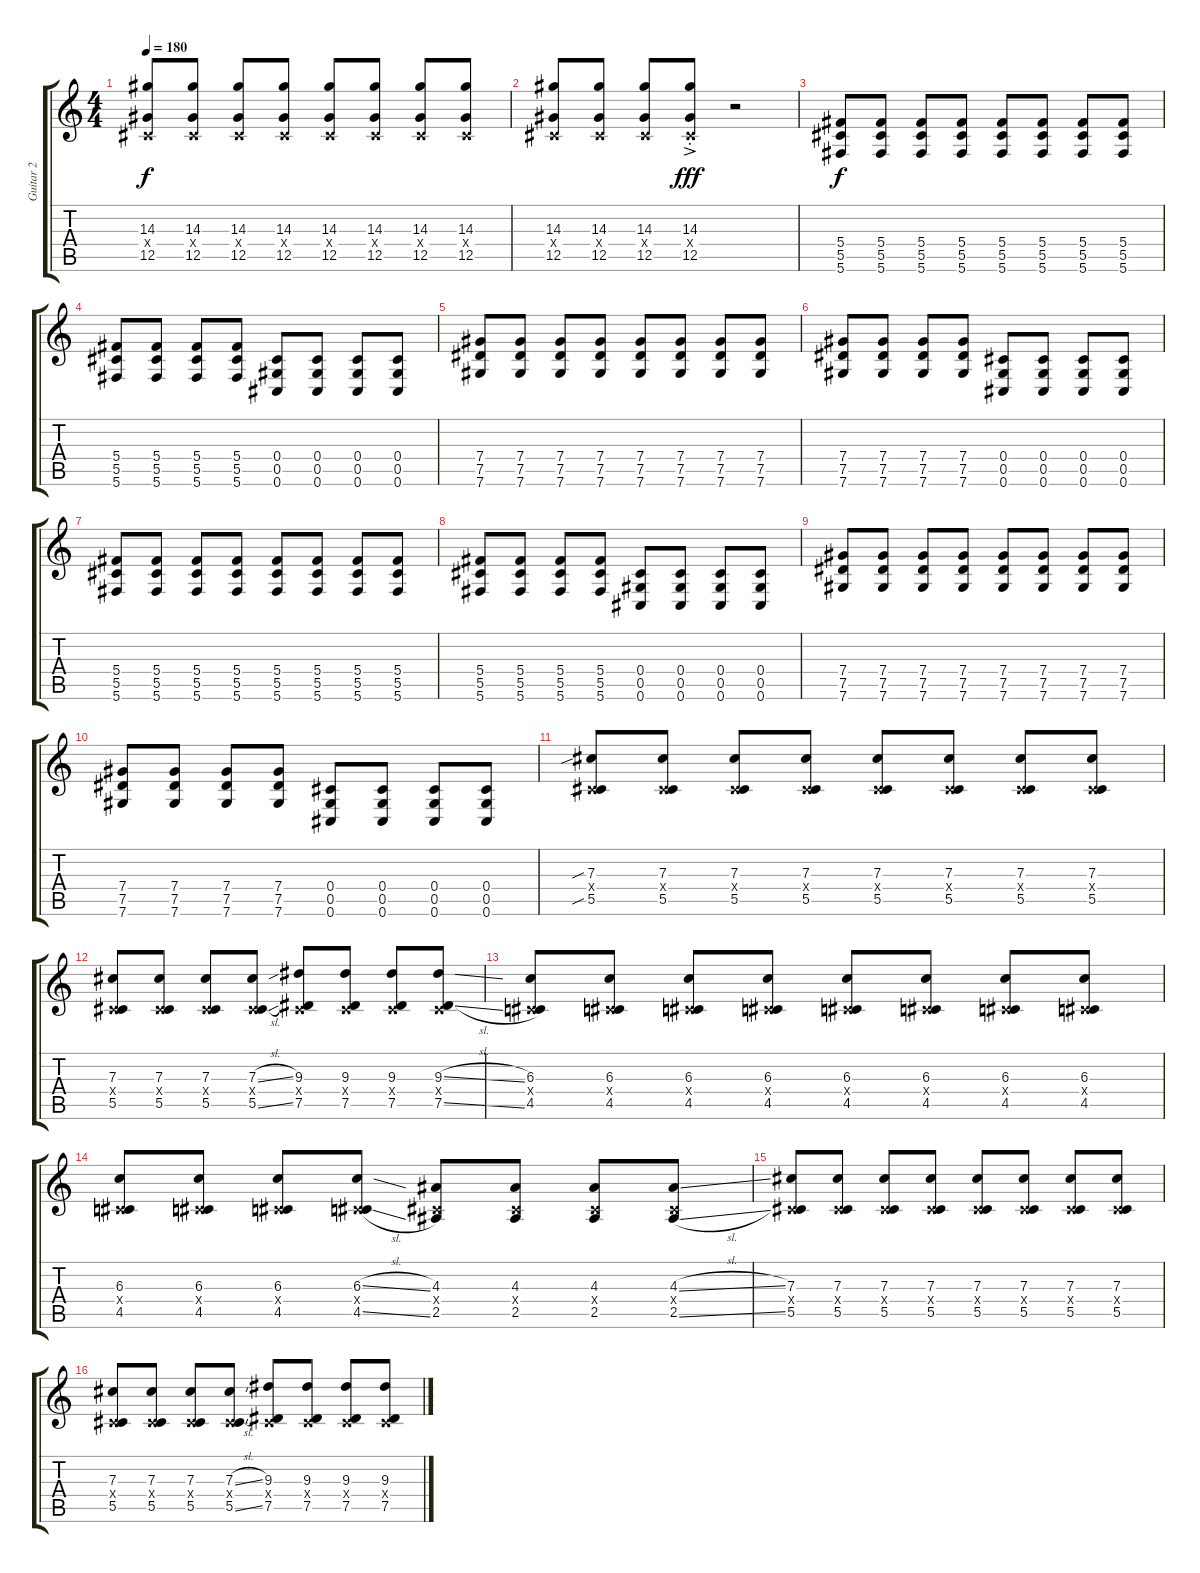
\track ("Guitar 2" "Guitar 2") {instrument distortionguitar}
\staff {score tabs}
\tuning (Eb4 Bb3 Gb3 Db3 Ab2 Db2) {hide}
\ts (4 4)
\tempo 180
\clef g2
\ks c
(14.3 0.4{x} 12.5).8{dy f} (14.3 0.4{x} 12.5).8 (14.3 0.4{x} 12.5).8 (14.3 0.4{x} 12.5).8 (14.3 0.4{x} 12.5).8 (14.3 0.4{x} 12.5).8 (14.3 0.4{x} 12.5).8 (14.3 0.4{x} 12.5).8 |
(14.3 0.4{x} 12.5).8 (14.3 0.4{x} 12.5).8 (14.3 0.4{x} 12.5).8 (14.3{ac st} 0.4{x} 12.5{ac st}).8{dy fff} r.2 |
(5.4 5.5 5.6).8{dy f} (5.4 5.5 5.6).8 (5.4 5.5 5.6).8 (5.4 5.5 5.6).8 (5.4 5.5 5.6).8 (5.4 5.5 5.6).8 (5.4 5.5 5.6).8 (5.4 5.5 5.6).8 |
(5.4 5.5 5.6).8 (5.4 5.5 5.6).8 (5.4 5.5 5.6).8 (5.4 5.5 5.6).8 (0.4 0.5 0.6).8 (0.4 0.5 0.6).8 (0.4 0.5 0.6).8 (0.4 0.5 0.6).8 |
(7.4 7.5 7.6).8 (7.4 7.5 7.6).8 (7.4 7.5 7.6).8 (7.4 7.5 7.6).8 (7.4 7.5 7.6).8 (7.4 7.5 7.6).8 (7.4 7.5 7.6).8 (7.4 7.5 7.6).8 |
(7.4 7.5 7.6).8 (7.4 7.5 7.6).8 (7.4 7.5 7.6).8 (7.4 7.5 7.6).8 (0.4 0.5 0.6).8 (0.4 0.5 0.6).8 (0.4 0.5 0.6).8 (0.4 0.5 0.6).8 |
(5.4 5.5 5.6).8 (5.4 5.5 5.6).8 (5.4 5.5 5.6).8 (5.4 5.5 5.6).8 (5.4 5.5 5.6).8 (5.4 5.5 5.6).8 (5.4 5.5 5.6).8 (5.4 5.5 5.6).8 |
(5.4 5.5 5.6).8 (5.4 5.5 5.6).8 (5.4 5.5 5.6).8 (5.4 5.5 5.6).8 (0.4 0.5 0.6).8 (0.4 0.5 0.6).8 (0.4 0.5 0.6).8 (0.4 0.5 0.6).8 |
(7.4 7.5 7.6).8 (7.4 7.5 7.6).8 (7.4 7.5 7.6).8 (7.4 7.5 7.6).8 (7.4 7.5 7.6).8 (7.4 7.5 7.6).8 (7.4 7.5 7.6).8 (7.4 7.5 7.6).8 |
(7.4 7.5 7.6).8 (7.4 7.5 7.6).8 (7.4 7.5 7.6).8 (7.4 7.5 7.6).8 (0.4 0.5 0.6).8 (0.4 0.5 0.6).8 (0.4 0.5 0.6).8 (0.4 0.5 0.6).8 |
(7.3{sib} 0.4{x} 5.5{sib}).8 (7.3 0.4{x} 5.5).8 (7.3 0.4{x} 5.5).8 (7.3 0.4{x} 5.5).8 (7.3 0.4{x} 5.5).8 (7.3 0.4{x} 5.5).8 (7.3 0.4{x} 5.5).8 (7.3 0.4{x} 5.5).8 |
(7.3 0.4{x} 5.5).8 (7.3 0.4{x} 5.5).8 (7.3 0.4{x} 5.5).8 (7.3{sl} 0.4{x} 5.5{sl}).8 (9.3 0.4{x} 7.5).8 (9.3 0.4{x} 7.5).8 (9.3 0.4{x} 7.5).8 (9.3{sl} 0.4{x} 7.5{sl}).8 |
(6.3 0.4{x} 4.5).8 (6.3 0.4{x} 4.5).8 (6.3 0.4{x} 4.5).8 (6.3 0.4{x} 4.5).8 (6.3 0.4{x} 4.5).8 (6.3 0.4{x} 4.5).8 (6.3 0.4{x} 4.5).8 (6.3 0.4{x} 4.5).8 |
(6.3 0.4{x} 4.5).8 (6.3 0.4{x} 4.5).8 (6.3 0.4{x} 4.5).8 (6.3{sl} 0.4{x} 4.5{sl}).8 (4.3 0.4{x} 2.5).8 (4.3 0.4{x} 2.5).8 (4.3 0.4{x} 2.5).8 (4.3{sl} 0.4{x} 2.5{sl}).8 |
(7.3 0.4{x} 5.5).8 (7.3 0.4{x} 5.5).8 (7.3 0.4{x} 5.5).8 (7.3 0.4{x} 5.5).8 (7.3 0.4{x} 5.5).8 (7.3 0.4{x} 5.5).8 (7.3 0.4{x} 5.5).8 (7.3 0.4{x} 5.5).8 |
(7.3 0.4{x} 5.5).8 (7.3 0.4{x} 5.5).8 (7.3 0.4{x} 5.5).8 (7.3{sl} 0.4{x} 5.5{sl}).8 (9.3 0.4{x} 7.5).8 (9.3 0.4{x} 7.5).8 (9.3 0.4{x} 7.5).8 (9.3{sl} 0.4{x} 7.5{sl}).8
